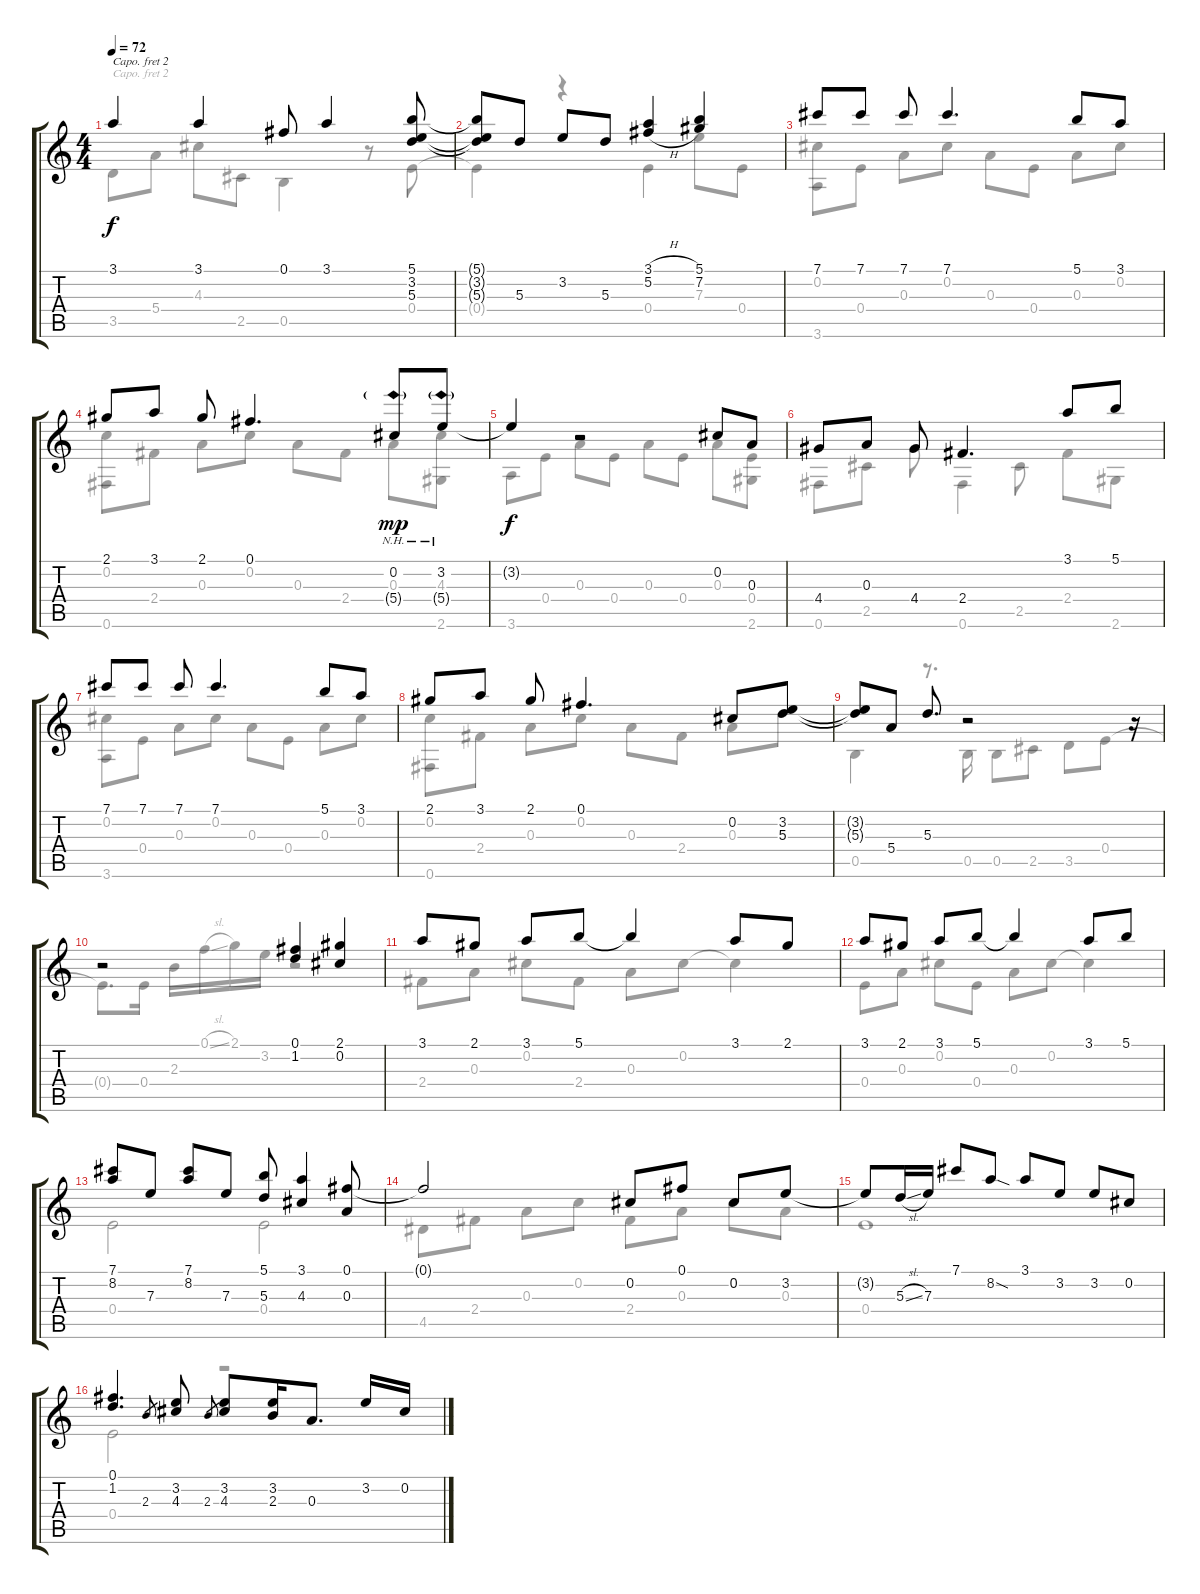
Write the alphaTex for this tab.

\track "" {instrument acousticguitarsteel}
\staff {score tabs}
\capo 2
\tuning (E4 B3 G3 D3 A2 E2) {hide}
\voice
\ts (4 4)
\tempo 72
\clef g2
\ks c
3.1.4{dy f} 3.1.4 0.1.8 3.1.4 (5.1 3.2 5.3).8 |
(5.1{t} 3.2{t} 5.3{t}).8 5.3.8 3.2.8 5.3.8 (3.1{h} 5.2{h}).4 (5.1 7.2).4 |
7.1.8 7.1.8 7.1.8 7.1.4{d} 5.1.8 3.1.8 |
2.1.8 3.1.8 2.1.8 0.1.4{d} (0.2 5.4{nh g}).8{dy mp} (3.2 5.4{nh g}).8 |
3.2{t}.4{dy f} r.2 0.2.8 0.3.8 |
4.4.8 0.3.8 4.4.8 2.4.4{d} 3.1.8 5.1.8 |
7.1.8 7.1.8 7.1.8 7.1.4{d} 5.1.8 3.1.8 |
2.1.8 3.1.8 2.1.8 0.1.4{d} 0.2.8 (3.2 5.3).8 |
(3.2{t} 5.3{t}).8 5.4.8 5.3.8{d} r.2 r.16 |
r.2 (0.1 1.2).4 (2.1 0.2).4 |
3.1.8 2.1.8 3.1.8 5.1.8 5.1{t}.4 3.1.8 2.1.8 |
3.1.8 2.1.8 3.1.8 5.1.8 5.1{t}.4 3.1.8 5.1.8 |
(7.1 8.2).8 7.3.8 (7.1 8.2).8 7.3.8 (5.1 5.3).8 (3.1 4.3).4 (0.1 0.3).8 |
0.1{t}.2 0.2.8 0.1.8 0.2.8 3.2.8 |
3.2{t}.8 5.3{sl}.16 7.3.16 7.1.8 8.2{sod}.8 3.1.8 3.2.8 3.2.8 0.2.8 |
(0.1 1.2).4{d} 2.3.8{gr} (3.2 4.3).8 2.3.8{gr} (3.2 4.3).8 (3.2 2.3).16 0.3.8{d} 3.2.16 0.2.16
\voice
\clef g2
\ottava regular
\simile none
\ks c
3.5.8{dy f} 5.4.8 4.3.8 2.5.8 0.5.4 r.8 0.4.8 |
0.4{t}.4 r.4 0.4.4 7.3.8 0.4.8 |
(0.2 3.6).8 0.4.8 0.3.8 0.2.8 0.3.8 0.4.8 0.3.8 0.2.8 |
(0.2 0.6).8 2.4.8 0.3.8 0.2.8 0.3.8 2.4.8 0.3.8 (4.3 2.6).8 |
3.6.8 0.4.8 0.3.8 0.4.8 0.3.8 0.4.8 0.3.8 (0.4 2.6).8 |
0.6.8 2.5.8 4.4.8 0.6.4 2.5.8 2.4.8 2.6.8 |
(0.2 3.6).8 0.4.8 0.3.8 0.2.8 0.3.8 0.4.8 0.3.8 0.2.8 |
(0.2 0.6).8 2.4.8 0.3.8 0.2.8 0.3.8 2.4.8 0.3.8 5.3.8 |
0.5.4 r.8{d} 0.5.16 0.5.8 2.5.8 3.5.8 0.4.8 |
0.4{t}.8{d} 0.4.16 2.3.16 0.1{sl}.16 2.1.16 3.2.16 r.2 |
2.4.8 0.3.8 0.2.8 2.4.8 0.3.8 0.2.8 0.2{t}.4 |
0.4.8 0.3.8 0.2.8 0.4.8 0.3.8 0.2.8 0.2{t}.4 |
0.4.2 0.4.2 |
4.5.8 2.4.8 0.3.8 0.2.8 2.4.8 0.3.8 0.2.8 0.3.8 |
0.4.1 |
0.4.2 r.2
